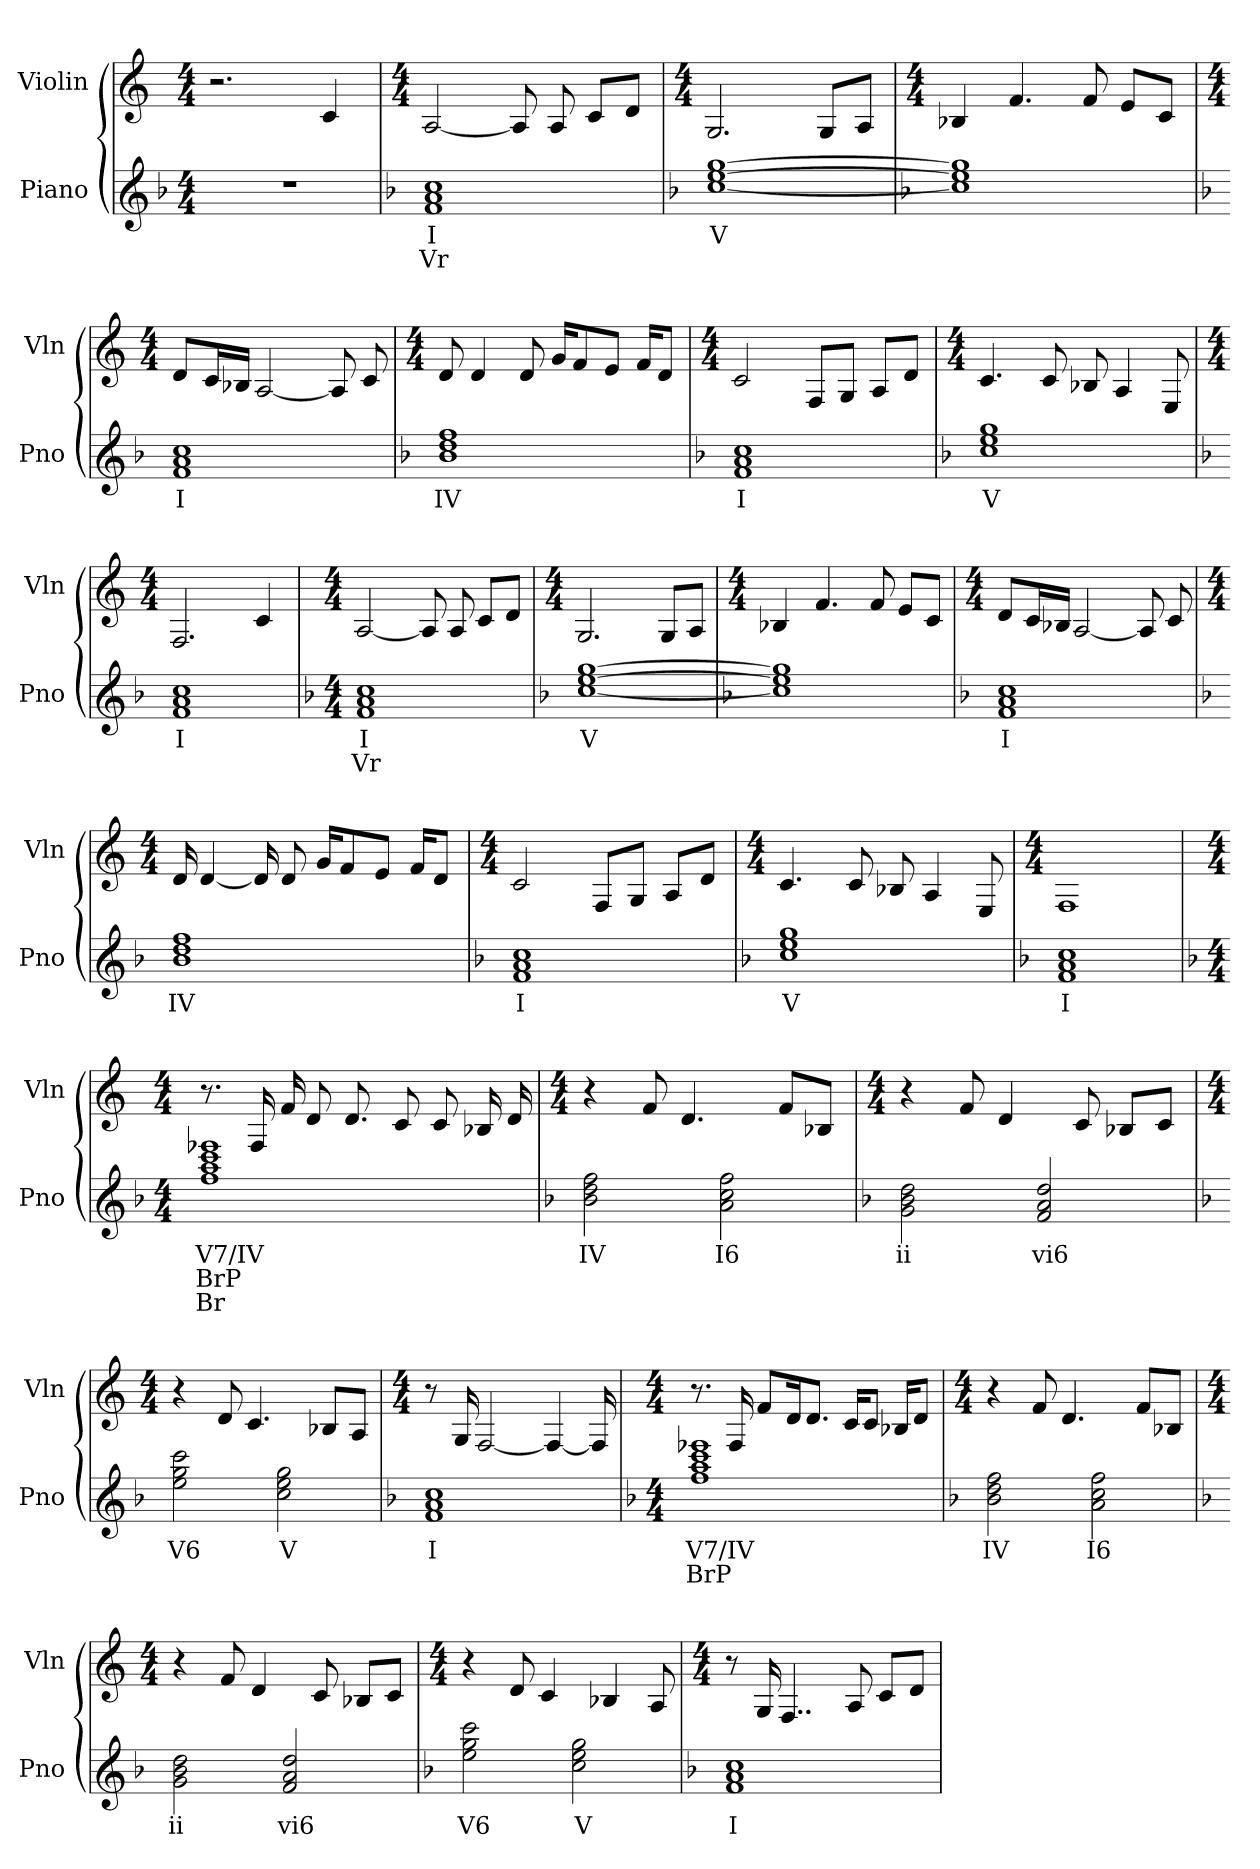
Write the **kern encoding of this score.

**kern	**text	**text	**text	**kern
*part2	*part2	*part2	*part2	*part1
*staff2	*staff2	*staff2	*staff2	*staff1
*I"Piano	*	*	*	*I"Violin
*I'Pno	*	*	*	*I'Vln
*k[b-]	*	*	*	*
*F:	*	*	*	*
*M4/4	*	*	*	*M4/4
=	=	=	=	=
1r	.	.	.	2.r
.	.	.	.	4c
=	=	=	=	=
*k[b-]	*	*	*	*
*F:	*	*	*	*
*	*	*	*	*M4/4
1f 1a 1cc	I	Vr	.	[2A
.	.	.	.	8A]
.	.	.	.	8A
.	.	.	.	8cL
.	.	.	.	8dJ
=	=	=	=	=
*k[b-]	*	*	*	*
*F:	*	*	*	*
*	*	*	*	*M4/4
[1cc [1ee [1gg	V	.	.	2.G
.	.	.	.	8GL
.	.	.	.	8AJ
=	=	=	=	=
*k[b-]	*	*	*	*
*F:	*	*	*	*
*	*	*	*	*M4/4
1cc] 1ee] 1gg]	.	.	.	4B-X
.	.	.	.	4.f
.	.	.	.	8f
.	.	.	.	8eL
.	.	.	.	8cJ
=	=	=	=	=
*k[b-]	*	*	*	*
*F:	*	*	*	*
*	*	*	*	*M4/4
1f 1a 1cc	I	.	.	8dL
.	.	.	.	16cL
.	.	.	.	16B-XJJ
.	.	.	.	[2A
.	.	.	.	8A]
.	.	.	.	8c
=	=	=	=	=
*k[b-]	*	*	*	*
*F:	*	*	*	*
*	*	*	*	*M4/4
1b- 1dd 1ff	IV	.	.	8d
.	.	.	.	4d
.	.	.	.	8d
.	.	.	.	16gKL
.	.	.	.	8f
.	.	.	.	8eJ
.	.	.	.	16fKL
.	.	.	.	8dJ
=	=	=	=	=
*k[b-]	*	*	*	*
*F:	*	*	*	*
*	*	*	*	*M4/4
1f 1a 1cc	I	.	.	2c
.	.	.	.	8FL
.	.	.	.	8GJ
.	.	.	.	8AL
.	.	.	.	8dJ
=	=	=	=	=
*k[b-]	*	*	*	*
*F:	*	*	*	*
*	*	*	*	*M4/4
1cc 1ee 1gg	V	.	.	4.c
.	.	.	.	8c
.	.	.	.	8B-X
.	.	.	.	4A
.	.	.	.	8E
=	=	=	=	=
*k[b-]	*	*	*	*
*F:	*	*	*	*
*	*	*	*	*M4/4
1f 1a 1cc	I	.	.	2.F
.	.	.	.	4c
=	=	=	=	=
*k[b-]	*	*	*	*
*F:	*	*	*	*
*M4/4	*	*	*	*M4/4
1f 1a 1cc	I	Vr	.	[2A
.	.	.	.	8A]
.	.	.	.	8A
.	.	.	.	8cL
.	.	.	.	8dJ
=	=	=	=	=
*k[b-]	*	*	*	*
*F:	*	*	*	*
*	*	*	*	*M4/4
[1cc [1ee [1gg	V	.	.	2.G
.	.	.	.	8GL
.	.	.	.	8AJ
=	=	=	=	=
*k[b-]	*	*	*	*
*F:	*	*	*	*
*	*	*	*	*M4/4
1cc] 1ee] 1gg]	.	.	.	4B-X
.	.	.	.	4.f
.	.	.	.	8f
.	.	.	.	8eL
.	.	.	.	8cJ
=	=	=	=	=
*k[b-]	*	*	*	*
*F:	*	*	*	*
*	*	*	*	*M4/4
1f 1a 1cc	I	.	.	8dL
.	.	.	.	16cL
.	.	.	.	16B-XJJ
.	.	.	.	[2A
.	.	.	.	8A]
.	.	.	.	8c
=	=	=	=	=
*k[b-]	*	*	*	*
*F:	*	*	*	*
*	*	*	*	*M4/4
1b- 1dd 1ff	IV	.	.	16d
.	.	.	.	[4d
.	.	.	.	16d]
.	.	.	.	8d
.	.	.	.	16gKL
.	.	.	.	8f
.	.	.	.	8eJ
.	.	.	.	16fKL
.	.	.	.	8dJ
=	=	=	=	=
*k[b-]	*	*	*	*
*F:	*	*	*	*
*	*	*	*	*M4/4
1f 1a 1cc	I	.	.	2c
.	.	.	.	8FL
.	.	.	.	8GJ
.	.	.	.	8AL
.	.	.	.	8dJ
=	=	=	=	=
*k[b-]	*	*	*	*
*F:	*	*	*	*
*	*	*	*	*M4/4
1cc 1ee 1gg	V	.	.	4.c
.	.	.	.	8c
.	.	.	.	8B-X
.	.	.	.	4A
.	.	.	.	8E
=	=	=	=	=
*k[b-]	*	*	*	*
*F:	*	*	*	*
*	*	*	*	*M4/4
1f 1a 1cc	I	.	.	1F
=	=	=	=	=
*k[b-]	*	*	*	*
*F:	*	*	*	*
*M4/4	*	*	*	*M4/4
1ff 1aa 1ccc 1eee-X	V7/IV	BrP	Br	8.r
.	.	.	.	16F
.	.	.	.	16fLL
.	.	.	.	8d
.	.	.	.	8.dJ
.	.	.	.	8cL
.	.	.	.	8c
.	.	.	.	16B-XL
.	.	.	.	16dJJ
=	=	=	=	=
*k[b-]	*	*	*	*
*F:	*	*	*	*
*	*	*	*	*M4/4
2b- 2dd 2ff	IV	.	.	4r
.	.	.	.	8f
.	.	.	.	4.d
2a 2cc 2ff	I6	.	.	.
.	.	.	.	8fL
.	.	.	.	8B-XJ
=	=	=	=	=
*k[b-]	*	*	*	*
*F:	*	*	*	*
*	*	*	*	*M4/4
2g 2b- 2dd	ii	.	.	4r
.	.	.	.	8f
.	.	.	.	4d
2f 2a 2dd	vi6	.	.	.
.	.	.	.	8c
.	.	.	.	8B-XL
.	.	.	.	8cJ
=	=	=	=	=
*k[b-]	*	*	*	*
*F:	*	*	*	*
*	*	*	*	*M4/4
2ee 2gg 2ccc	V6	.	.	4r
.	.	.	.	8d
.	.	.	.	4.c
2cc 2ee 2gg	V	.	.	.
.	.	.	.	8B-XL
.	.	.	.	8AJ
=	=	=	=	=
*k[b-]	*	*	*	*
*F:	*	*	*	*
*	*	*	*	*M4/4
1f 1a 1cc	I	.	.	8r
.	.	.	.	16G
.	.	.	.	[2F
.	.	.	.	4F_
.	.	.	.	16F]
=	=	=	=	=
*k[b-]	*	*	*	*
*F:	*	*	*	*
*M4/4	*	*	*	*M4/4
1ff 1aa 1ccc 1eee-X	V7/IV	BrP	.	8.r
.	.	.	.	16F
.	.	.	.	8fL
.	.	.	.	16dK
.	.	.	.	8.dJ
.	.	.	.	16cKL
.	.	.	.	8cJ
.	.	.	.	16B-XKL
.	.	.	.	8dJ
=	=	=	=	=
*k[b-]	*	*	*	*
*F:	*	*	*	*
*	*	*	*	*M4/4
2b- 2dd 2ff	IV	.	.	4r
.	.	.	.	8f
.	.	.	.	4.d
2a 2cc 2ff	I6	.	.	.
.	.	.	.	8fL
.	.	.	.	8B-XJ
=	=	=	=	=
*k[b-]	*	*	*	*
*F:	*	*	*	*
*	*	*	*	*M4/4
2g 2b- 2dd	ii	.	.	4r
.	.	.	.	8f
.	.	.	.	4d
2f 2a 2dd	vi6	.	.	.
.	.	.	.	8c
.	.	.	.	8B-XL
.	.	.	.	8cJ
=	=	=	=	=
*k[b-]	*	*	*	*
*F:	*	*	*	*
*	*	*	*	*M4/4
2ee 2gg 2ccc	V6	.	.	4r
.	.	.	.	8d
.	.	.	.	4c
2cc 2ee 2gg	V	.	.	.
.	.	.	.	4B-X
.	.	.	.	8A
=	=	=	=	=
*k[b-]	*	*	*	*
*F:	*	*	*	*
*	*	*	*	*M4/4
1f 1a 1cc	I	.	.	8r
.	.	.	.	16G
.	.	.	.	4..F
.	.	.	.	8A
.	.	.	.	8cL
.	.	.	.	8dJ
=	=	=	=	=
*-	*-	*-	*-	*-
